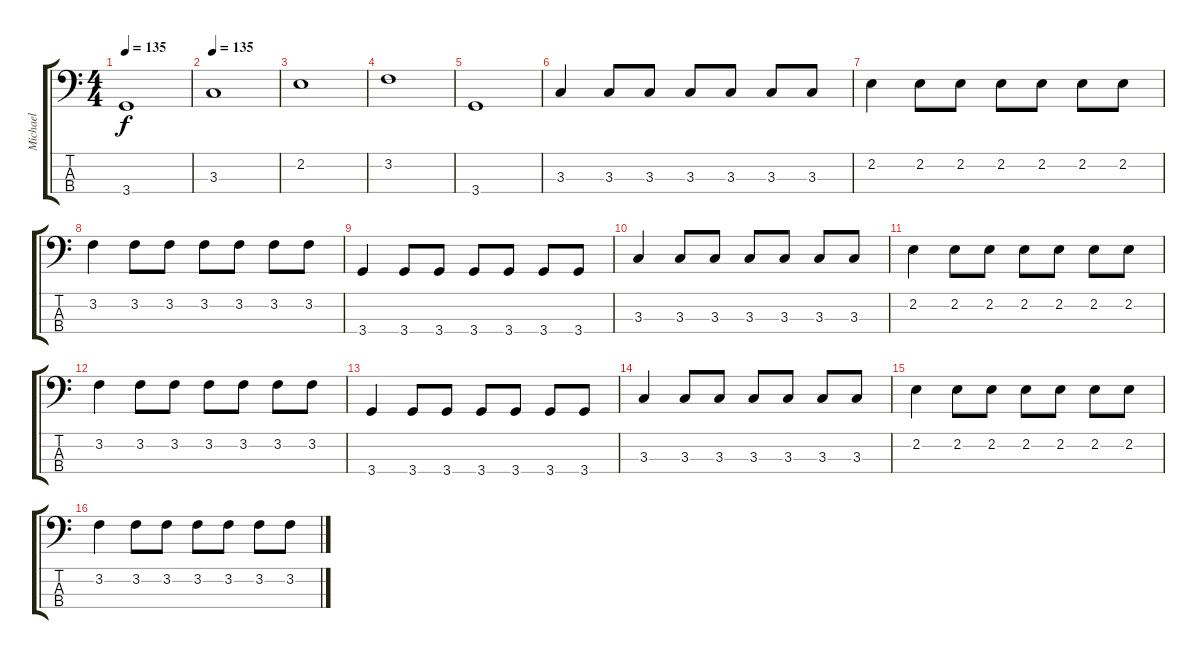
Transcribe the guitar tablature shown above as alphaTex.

\track ("Michael" "Michael") {instrument electricbasspick}
\staff {score tabs}
\tuning (G2 D2 A1 E1) {hide}
\ts (4 4)
\tempo 135
\clef f4
\ks c
3.4.1{dy f} |
\tempo 135
3.3.1 |
2.2.1 |
3.2.1 |
3.4.1 |
3.3.4 3.3.8 3.3.8 3.3.8 3.3.8 3.3.8 3.3.8 |
2.2.4 2.2.8 2.2.8 2.2.8 2.2.8 2.2.8 2.2.8 |
3.2.4 3.2.8 3.2.8 3.2.8 3.2.8 3.2.8 3.2.8 |
3.4.4 3.4.8 3.4.8 3.4.8 3.4.8 3.4.8 3.4.8 |
3.3.4 3.3.8 3.3.8 3.3.8 3.3.8 3.3.8 3.3.8 |
2.2.4 2.2.8 2.2.8 2.2.8 2.2.8 2.2.8 2.2.8 |
3.2.4 3.2.8 3.2.8 3.2.8 3.2.8 3.2.8 3.2.8 |
3.4.4 3.4.8 3.4.8 3.4.8 3.4.8 3.4.8 3.4.8 |
3.3.4 3.3.8 3.3.8 3.3.8 3.3.8 3.3.8 3.3.8 |
2.2.4 2.2.8 2.2.8 2.2.8 2.2.8 2.2.8 2.2.8 |
3.2.4 3.2.8 3.2.8 3.2.8 3.2.8 3.2.8 3.2.8
